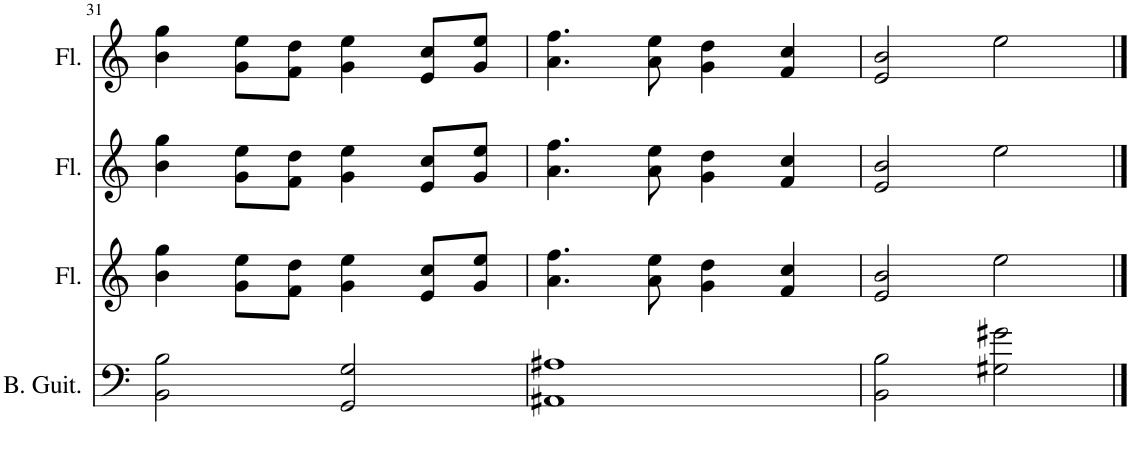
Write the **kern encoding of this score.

**kern	**kern	**kern	**kern
*part4	*part3	*part2	*part1
*staff4	*staff3	*staff2	*staff1
*I"Bass Guitar	*I"Flute	*I"Flute2	*I"Flute1
*I'B. Guit.	*I'Fl.	*I'Fl.	*I'Fl.
!!LO:PB:g=z
*clefF4	*clefG2	*clefG2	*clefG2
*Trd7c12	*	*	*
*k[]	*k[]	*k[]	*k[]
*M4/4	*M4/4	*M4/4	*M4/4
=31	=31	=31	=31
2BB\ 2B\	4b\ 4gg\	4b\ 4gg\	4b\ 4gg\
.	8g\ 8ee\L	8g\ 8ee\L	8g\ 8ee\L
.	8f\ 8dd\J	8f\ 8dd\J	8f\ 8dd\J
2GG/ 2G/	4g\ 4ee\	4g\ 4ee\	4g\ 4ee\
.	8e/ 8cc/L	8e/ 8cc/L	8e/ 8cc/L
.	8g/ 8ee/J	8g/ 8ee/J	8g/ 8ee/J
=32	=32	=32	=32
1AA#X 1A#X	4.a\ 4.ff\	4.a\ 4.ff\	4.a\ 4.ff\
.	8a\ 8ee\	8a\ 8ee\	8a\ 8ee\
.	4g\ 4dd\	4g\ 4dd\	4g\ 4dd\
.	4f/ 4cc/	4f/ 4cc/	4f/ 4cc/
=33	=33	=33	=33
2BB\ 2B\	2e/ 2b/	2e/ 2b/	2e/ 2b/
2G#X\ 2g#X\	2ee\	2ee\	2ee\
==	==	==	==
*-	*-	*-	*-
